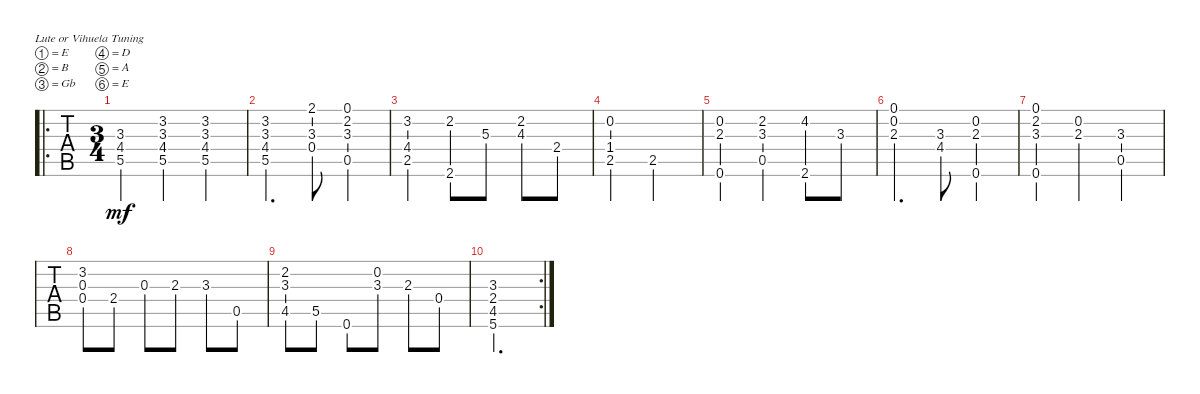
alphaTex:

\bracketExtendMode groupsimilarinstruments
\singleTrackTrackNamePolicy hidden
\multiTrackTrackNamePolicy hidden
\firstSystemTrackNameOrientation horizontal
\otherSystemsTrackNameOrientation horizontal
\track ("Nylon Guitar" "Nylon Guit") {instrument acousticguitarsteel}
\staff {tabs}
\tuning (E4 B3 Gb3 D3 A2 E2)
\ro
\ts (3 4)
\tempo (120 hide)
\clef g2
\scale
1.13241
\ks a
(3.3 4.4 5.5).4{dy mf} (4.4 3.3 3.2 5.5).4 (3.3 4.4 3.2 5.5).4 |
\scale
0.955864 (4.4 3.3 3.2 5.5).4{d} (2.1 3.3 0.4).8 (2.2 0.1 3.3 0.5).4 |
\scale
0.955864 (3.2 4.4 2.5).4 (2.2 2.6).8 5.3.8 (2.2 4.3).8 2.4.8 |
\scale
0.955864 (0.2 1.4 2.5).4 2.5.2 |
\scale
1.13241 (0.2 2.3 0.6).4 (2.2 3.3 0.5).4 (4.2 2.6).8 3.3.8 |
\scale
0.955864 (0.1 2.3 0.2).4{d} (3.3 4.4).8 (2.3 0.2 0.6).4 |
\scale
0.955864 (0.1 0.6 3.3 2.2).4 (0.2 2.3).4 (3.3 0.5).4 |
\scale
0.955864 (3.2 0.4 0.3).8 2.4.8 0.3.8 2.3.8 3.3.8 0.5.8 |
\scale
1.04414 (2.2 3.3 4.5).8 5.5.8 0.6.8 (0.2 3.3).8 2.3.8 0.4.8 |
\rc 2
\scale
0.955864 (3.3 2.4 4.5 5.6).2{d}
